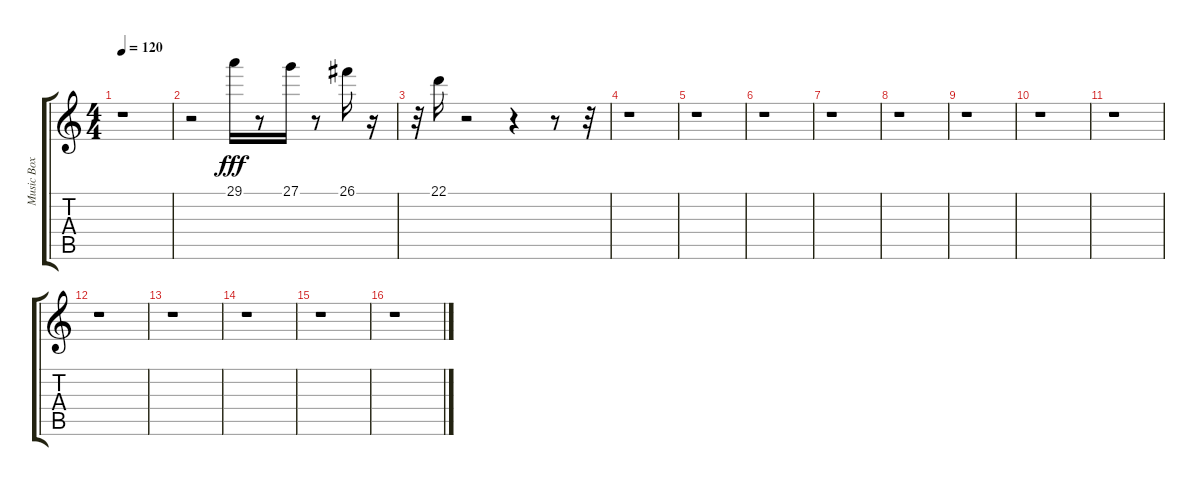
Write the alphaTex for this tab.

\track ("Music Box " "Music Box ") {instrument pad1newage}
\staff {score tabs}
\tuning (E4 B3 G3 D3 A2 E2) {hide}
\ts (4 4)
\tempo 120
\clef g2
\ks c
r.1{dy fff} |
r.2 29.1.16 r.8 27.1.16 r.8 26.1.16 r.16 |
r.32 22.1.16 r.2 r.4 r.8 r.32 |
r.1 |
r.1 |
r.1 |
r.1 |
r.1 |
r.1 |
r.1 |
r.1 |
r.1 |
r.1 |
r.1 |
r.1 |
r.1
